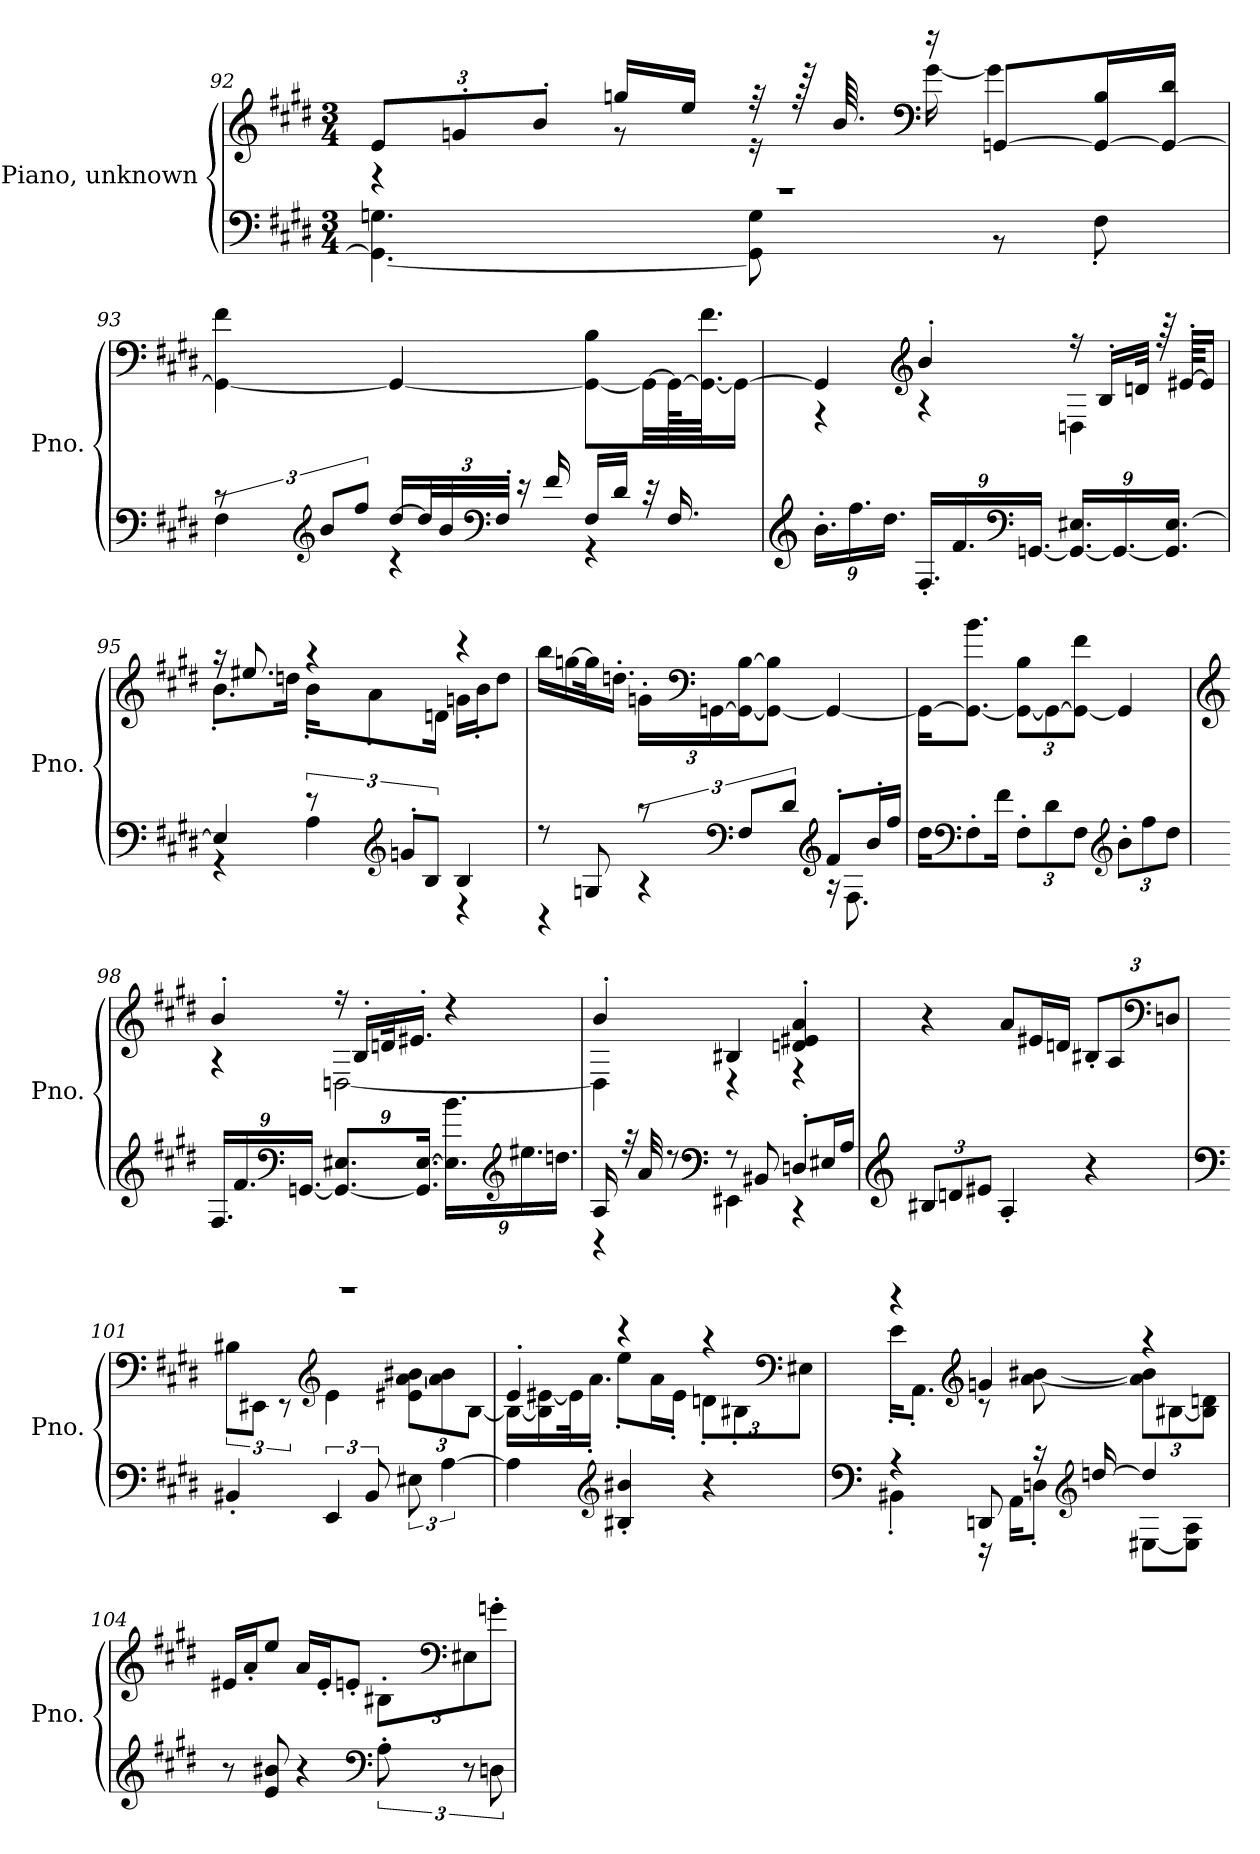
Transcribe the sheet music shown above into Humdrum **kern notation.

**kern	**kern
*part1	*part1
*staff2	*staff1
*I"Piano, unknown	*
*I'Pno.	*
*clefF4	*clefG2
*k[f#c#g#d#]	*k[f#c#g#d#]
*M3/4	*M3/4
=92	=92
*^	*
*	*	*Xbrackettup
*	*	*^
2.r	4.GG\_ 4.Gn\	12e/L	4r
.	.	12gn'/	.
.	.	12b'/J	.
.	.	16ggn/LL	8r
.	.	16ee/JJ	.
.	8GG\] 8G\	32r	16r
.	.	128r	.
.	.	64.b/	.
*	*	*clefF4	*
.	.	16r	[16g\
.	8r	[8GGn/L	4g\]
.	8F#'\	16GG/_ 16B/L	.
.	.	16GG/_ 16d#/JJ	.
*	*	*v	*v
!!LO:LB:g=z
=93	=93	=93
12r	4F#\	4GG\_ 4f#\
*clefG2	*	*
12b/L	.	.
12ff#/J	.	.
[16dd#/LL	4r	4GG/_
*Xbrackettup	*	*
48dd#/L]	.	.
48b/	.	.
*clefF4	*	*
48F#'/JJJ	.	.
16r	.	.
16f#/	.	.
16F#/LL	4r	8GG\_ 8B\L
16d#/JJ	.	.
32r	.	32GG\LL_
16.F#/	.	128GG\KL_
.	.	64.GG\_ 64.f#\JJ
.	.	16GG\JJ_
*v	*v	*
=94	=94
*clefG2	*
*	*^
18.b'\LL	4GG/]	4r
18.ff#\	.	.
18.dd#\JJ	.	.
*	*clefG2	*
18.F#'/LL	4b'/	4r
18.f#/	.	.
*clefF4	*	*
[18.GGn/JJ	.	.
18.GG/_ 18.E#X/LL	16r	4Dn\
.	16B'/LL	.
18.GG/_	.	.
.	32dn/JJk	.
.	64r	.
18.GG/] [18.E#/JJ	.	.
.	[64e#X'/KKLL	.
.	16e#/JJ]	.
!!LO:PB:g=z	!!
=95	=95	=95
*^	*	*
4E#/]	4r	16r	8.b'\L
.	.	8.ee#X/	.
.	.	.	16ddn\Jk
*brackettup	*	*	*
12r	4A\	4r	16b'\KL
.	.	.	8a'\
*clefG2	*	*	*
12gn'/L	.	.	.
12B/J	.	.	.
.	.	.	16dn\Jk
4B/	4r	4r	16gn\LL
.	.	.	16b'\J
.	.	.	8dd\J
*	*	*v	*v
=96	=96	=96
8r	4r	16bb\LL
.	.	[16ggn\
8Gn/	.	32gg\K]
.	.	16.ddn'\JJ
12r	4r	24gn'\LL
*	*	*clefF4
.	.	[24GGn\
*clefF4	*	*
12F#/L	.	24GG\_ [24B\J
.	.	8GG\_ 8B\]J
12d#/J	.	.
*clefG2	*	*
8f#'/L	16r	4GG/_
.	8.F#\	.
16b'/L	.	.
16ff#/JJ	.	.
*v	*v	*
!!LO:LB:g=z
=97	=97
16dd#\KL	16GG\KL_
*clefF4	*
8F#'\	8.GG\_ 8.b\J
16f#\Jk	.
*Xbrackettup	*
12F#'\L	12GG\_ 12B\L
12d#\	12GG\_
12F#\J	12GG\_ 12f#\J
*clefG2	*
12b'\L	4GG/]
12ff#\	.
12dd#\J	.
=98	=98
*	*clefG2
*	*^
18.F#/LL	4b'/	4r
18.f#/	.	.
*clefF4	*	*
[18.GGn/JJ	.	.
9.GG/_ 9.E#X/L	16r	[2Dn\
.	16B'/LL	.
.	32dn/K	.
.	16.e#X'/JJ	.
18.GG/] [18.E#/Jk	.	.
18.E#\] 18.b\LL	4r	.
*clefG2	*	*
18.ee#X\	.	.
18.ddn\JJ	.	.
!!LO:LB:g=z	!!
=99	=99	=99
*^	*	*
16A/	4r	4b'/	4D\]
32r	.	.	.
32a/	.	.	.
8r	.	.	.
*clefF4	*	*	*
8r	4EE#X\	4B#X/	4r
8BB#X/	.	.	.
8Dn'/L	4r	4dn/' 4e#X/' 4a/'	4r
16E#X/L	.	.	.
16A/JJ	.	.	.
*v	*v	*	*
*	*v	*v
=100	=100
*clefG2	*
12B#X/L	4r
12dn/	.
12e#X/J	.
4A'/	8a/L
.	16e#X/L
.	16dn/JJ
4r	12B#X'/L
.	12A/
*	*clefF4
.	12Dn/J
!!LO:LB:g=z
=101	=101
*clefF4	*
*	*^
*	*	*brackettup
4BB#X'/	2.r	12B#X\L
.	.	12EE#X\J
.	.	12r
*	*clefG2	*
*brackettup	*	*
6EE/	.	4e\
12BB#/	.	.
*	*	*Xbrackettup
12E#X\	.	12e#X\ [12a\ [12b#X\L
[6A\	.	12a\] 12b#\]
.	.	[12B#\J
=102	=102	=102
4A\]	4e'/	16B#\LL_
.	.	16B#\] [16e#X\
.	.	32e#\K]
.	.	16.a'\JJ
*clefG2	*	*
4B#X/' 4b#X/'	4r	8ee'\L
.	.	16a\L
.	.	16e#'\JJ
4r	4r	12dn'\L
.	.	12B#X'\
*	*clefF4	*
.	.	12E#X\J
!!LO:LB:g=z	!!
=103	=103	=103
*clefF4	*	*
*^	*	*
4r	4BB#X'\	4r	16e'\KL
.	.	.	8.AA'\J
*	*	*clefG2	*
8DDn/	16r	4gn/	8r
.	16AA\KL	.	.
16r	8Dn'\J	.	[8a\ [8b#X\
*clefG2	*	*	*
[16ddn/	.	.	.
4dd/]	[8E#X\L	4r	12a\] 12b#\]L
.	.	.	[12B#X\
.	8E#\] 8A\J	.	.
.	.	.	12B#\] 12dn\J
*v	*v	*	*
*	*v	*v
=104	=104
8r	16e#X/LL
.	16a'/J
8e/ 8b#X/	8ee/J
4r	16a/LL
.	16e#'/J
.	8en'/J
*clefF4	*
12A'\	12B#X'\L
*	*clefF4
12r	12E#X\
12Dn\	12gn'\J
=	=
*-	*-
